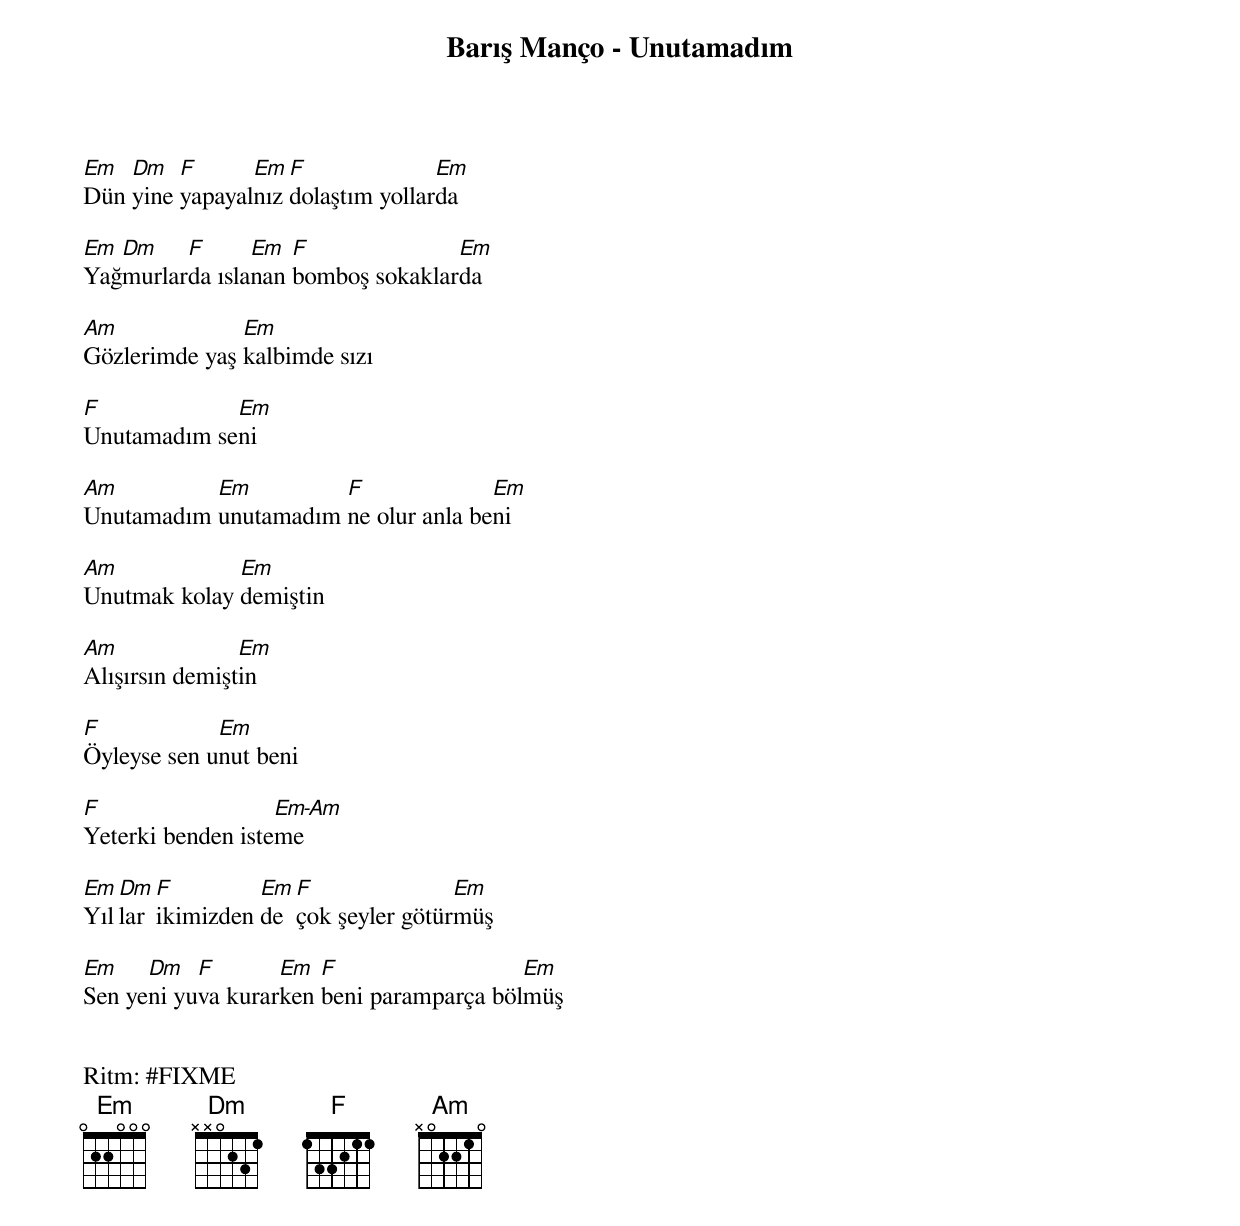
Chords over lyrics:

Barış Manço - Unutamadım

Em  Dm   F      Em  F              Em
Dün yine yapayalnız dolaştım yollarda

Em Dm    F      Em  F              Em
Yağmurlarda ıslanan bomboş sokaklarda

Am             Em
Gözlerimde yaş kalbimde sızı

F            Em
Unutamadım seni

Am         Em         F              Em
Unutamadım unutamadım ne olur anla beni

Am            Em
Unutmak kolay demiştin

Am              Em
Alışırsın demiştin

F            Em
Öyleyse sen unut beni

F                  Em-Am
Yeterki benden isteme

Em Dm  F         Em F               Em
Yıllar ikimizden de çok şeyler götürmüş

Em    Dm   F       Em  F                  Em
Sen yeni yuva kurarken beni paramparça bölmüş


Ritm: #FIXME
